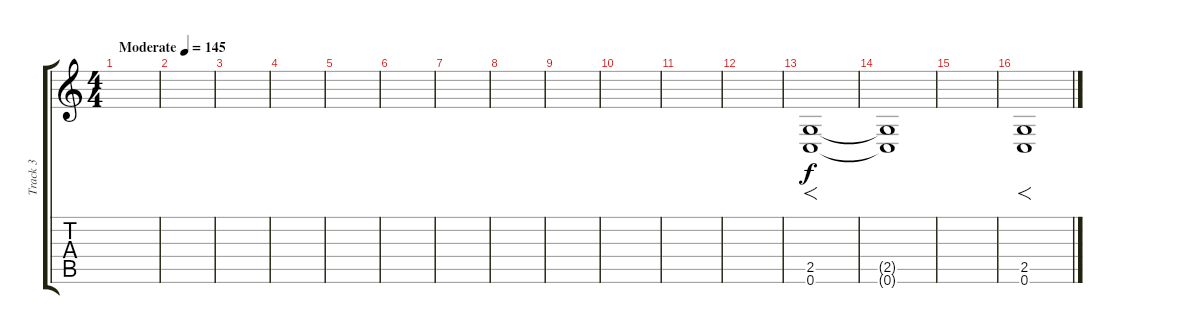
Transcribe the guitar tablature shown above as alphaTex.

\track ("Track 3" "Track 3") {instrument distortionguitar}
\staff {score tabs}
\tuning (C4 G3 Eb3 Bb2 F2 C2) {hide}
\ts (4 4)
\tempo (145 "Moderate")
\clef g2
\ks c
|
|
|
|
|
|
|
|
|
|
|
|
(2.5 0.6).1{f} |
(2.5{t} 0.6{t}).1 |
|
(2.5 0.6).1{f}
